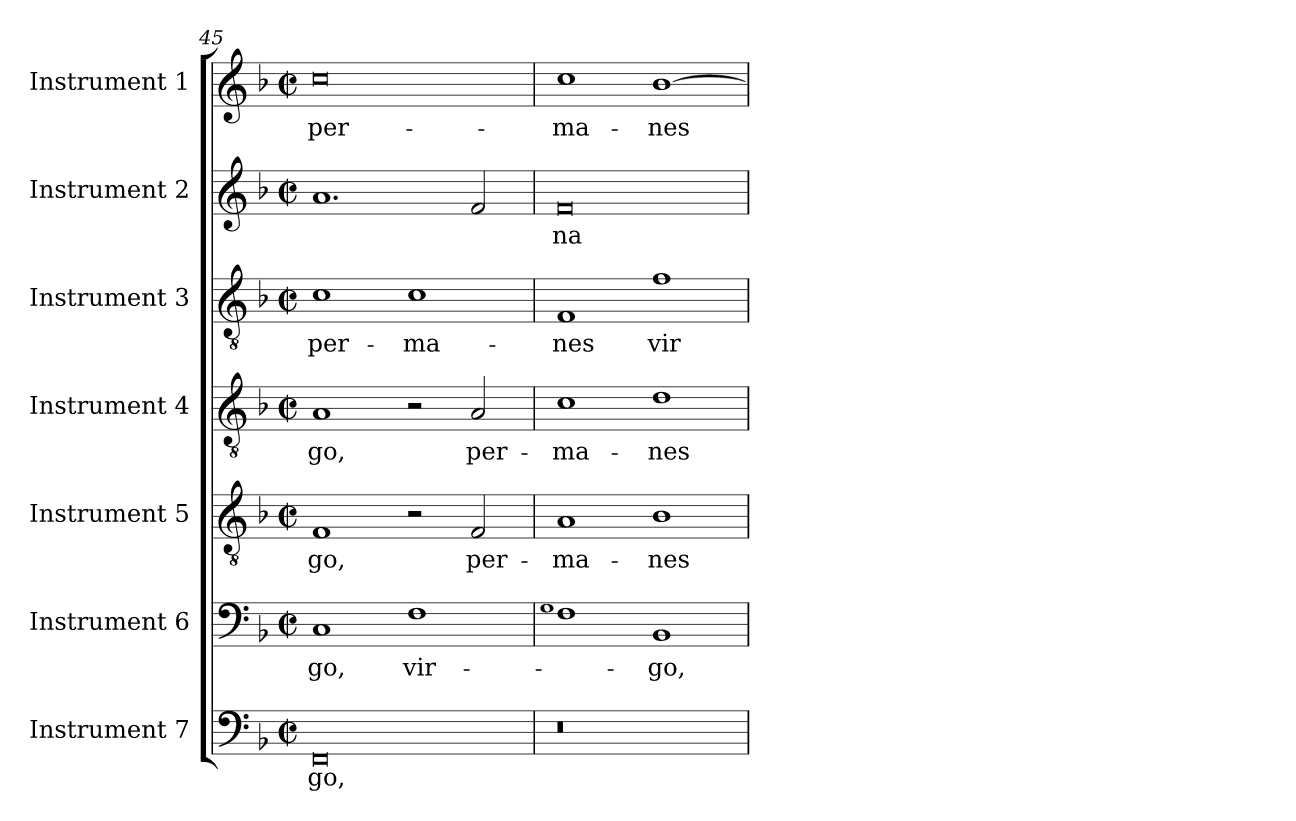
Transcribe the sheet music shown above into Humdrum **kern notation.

**kern	**text	**kern	**text	**kern	**text	**kern	**text	**kern	**text	**kern	**text	**kern	**text
*part7	*part7	*part6	*part6	*part5	*part5	*part4	*part4	*part3	*part3	*part2	*part2	*part1	*part1
*staff7	*staff7	*staff6	*staff6	*staff5	*staff5	*staff4	*staff4	*staff3	*staff3	*staff2	*staff2	*staff1	*staff1
*I"Instrument 7	*	*I"Instrument 6	*	*I"Instrument 5	*	*I"Instrument 4	*	*I"Instrument 3	*	*I"Instrument 2	*	*I"Instrument 1	*
*clefF4	*	*clefF4	*	*clefGv2	*	*clefGv2	*	*clefGv2	*	*clefG2	*	*clefG2	*
*k[b-]	*	*k[b-]	*	*k[b-]	*	*k[b-]	*	*k[b-]	*	*k[b-]	*	*k[b-]	*
*F:	*	*F:	*	*F:	*	*F:	*	*F:	*	*F:	*	*F:	*
*M2/2	*	*M2/2	*	*M2/2	*	*M2/2	*	*M2/2	*	*M2/2	*	*M2/2	*
*met(c|)	*	*met(c|)	*	*met(c|)	*	*met(c|)	*	*met(c|)	*	*met(c|)	*	*met(c|)	*
=45	=45	=45	=45	=45	=45	=45	=45	=45	=45	=45	=45	=45	=45
!	!LO:LY:b:cj	!	!LO:LY:b:cj	!	!LO:LY:b:cj	!	!LO:LY:b:cj	!	!LO:LY:b:cj	!	!	!	!LO:LY:b:cj
0FF	-go,	1C	-go,	1F	-go,	1A	-go,	1c	per-	1.a	.	0cc	per-
!	!	!	!LO:LY:b:cj	!	!	!	!	!	!LO:LY:b:cj	!	!	!	!
.	.	1F	vir-	2r	.	2r	.	1c	-ma-	.	.	.	.
!	!	!	!	!	!LO:LY:b:cj	!	!LO:LY:b:cj	!	!	!	!	!	!
.	.	.	.	2F/	per-	2A/	per-	.	.	2f/	.	.	.
!!LO:LB:g=z
=46	=46	=46	=46	=46	=46	=46	=46	=46	=46	=46	=46	=46	=46
.	.	1qG/	.	.	.	.	.	.	.	.	.	.	.
!	!	!	!	!	!LO:LY:b:cj	!	!LO:LY:b:cj	!	!LO:LY:b:cj	!	!LO:LY:b:cj	!	!LO:LY:b:cj
0r	.	1F	.	1A	-ma-	1c	-ma-	1F	-nes	0f	-na	1cc	-ma-
!	!	!	!LO:LY:b:cj	!	!LO:LY:b:cj	!	!LO:LY:b:cj	!	!LO:LY:b:cj	!	!	!	!LO:LY:b:cj
.	.	1BB-	-go,	1B-	-nes	1d	-nes	1f	vir-	.	.	[>1b-	-nes
=	=	=	=	=	=	=	=	=	=	=	=	=	=
*-	*-	*-	*-	*-	*-	*-	*-	*-	*-	*-	*-	*-	*-
